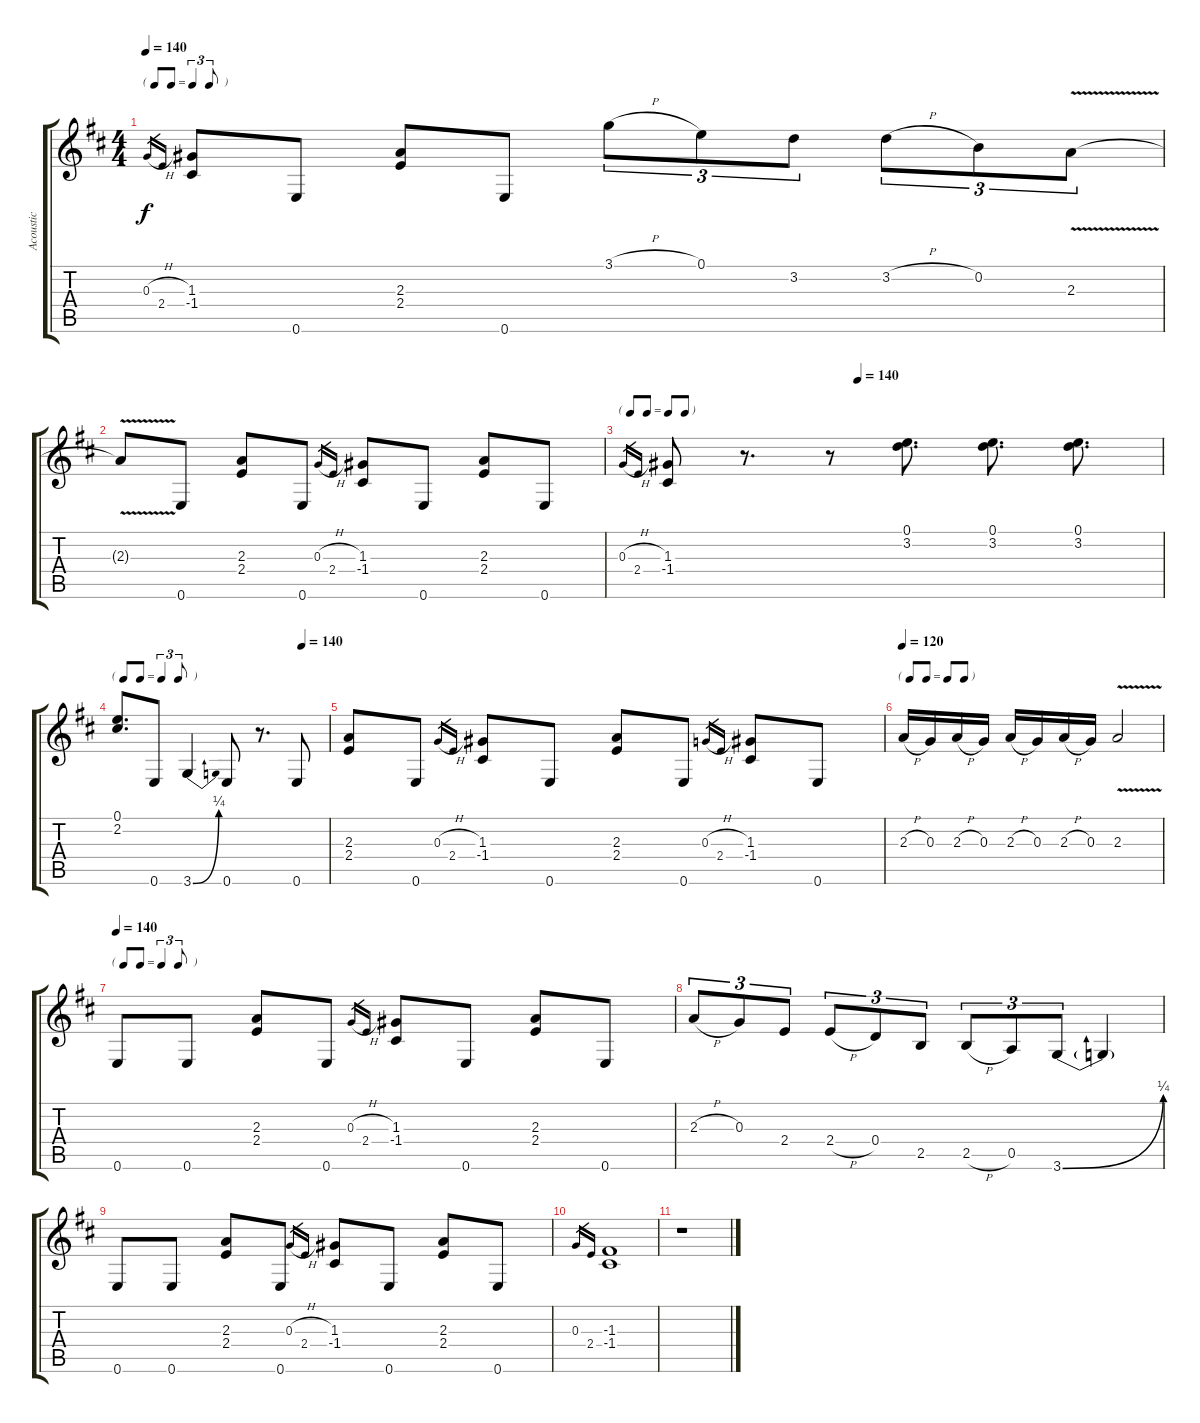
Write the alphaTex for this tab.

\track ("Acoustic" "Acoustic") {instrument acousticguitarsteel}
\staff {score tabs}
\tuning (E4 B3 G3 D3 A2 E2) {hide}
\ts (4 4)
\tf triplet8th
\tempo 140
\clef g2
\ks d
0.3{h}.16{gr dy f} 2.4.16{gr} (1.3 -1.4).8 0.6.8 (2.3 2.4).8 0.6.8 3.1{h}.8{tu (3 2)} 0.1.8{tu (3 2)} 3.2.8{tu (3 2)} 3.2{h}.8{tu (3 2)} 0.2.8{tu (3 2)} 2.3{v}.8{tu (3 2)} |
2.3{v t}.8 0.6.8 (2.3 2.4).8 0.6.8 0.3{h}.16{gr} 2.4.16{gr} (1.3 -1.4).8 0.6.8 (2.3 2.4).8 0.6.8 |
\tf none
\tempo (140 0.4375)
0.3{h}.16{gr} 2.4.16{gr} (1.3 -1.4).8 r.8{d} r.8 (0.1 3.2).8{d} (0.1 3.2).8{d} (0.1 3.2).8{d} |
\tf triplet8th
\tempo (140 0.875)
(0.1 2.2).8{d} 0.6.8 3.6{be (bend 0 0 60 1)}.4 0.6.8 r.8{d} 0.6.8 |
(2.3 2.4).8 0.6.8 0.3{h}.16{gr} 2.4.16{gr} (1.3 -1.4).8 0.6.8 (2.3 2.4).8 0.6.8 0.3{h}.16{gr} 2.4.16{gr} (1.3 -1.4).8 0.6.8 |
\tf none
\tempo 120
2.3{h}.16 0.3.16 2.3{h}.16 0.3.16 2.3{h}.16 0.3.16 2.3{h}.16 0.3.16 2.3{v}.2 |
\tf triplet8th
\tempo 140
0.6.8 0.6.8 (2.3 2.4).8 0.6.8 0.3{h}.16{gr} 2.4.16{gr} (1.3 -1.4).8 0.6.8 (2.3 2.4).8 0.6.8 |
2.3{h}.8{tu (3 2)} 0.3.8{tu (3 2)} 2.4.8{tu (3 2)} 2.4{h}.8{tu (3 2)} 0.4.8{tu (3 2)} 2.5.8{tu (3 2)} 2.5{h}.8{tu (3 2)} 0.5.8{tu (3 2)} 3.6{be (bend 0 0 60 1)}.8{tu (3 2)} 3.6{t}.4 |
0.6.8 0.6.8 (2.3 2.4).8 0.6.8 0.3{h}.16{gr} 2.4.16{gr} (1.3 -1.4).8 0.6.8 (2.3 2.4).8 0.6.8 |
0.3.16{gr} 2.4.16{gr} (-1.3 -1.4).1 |
r.1
